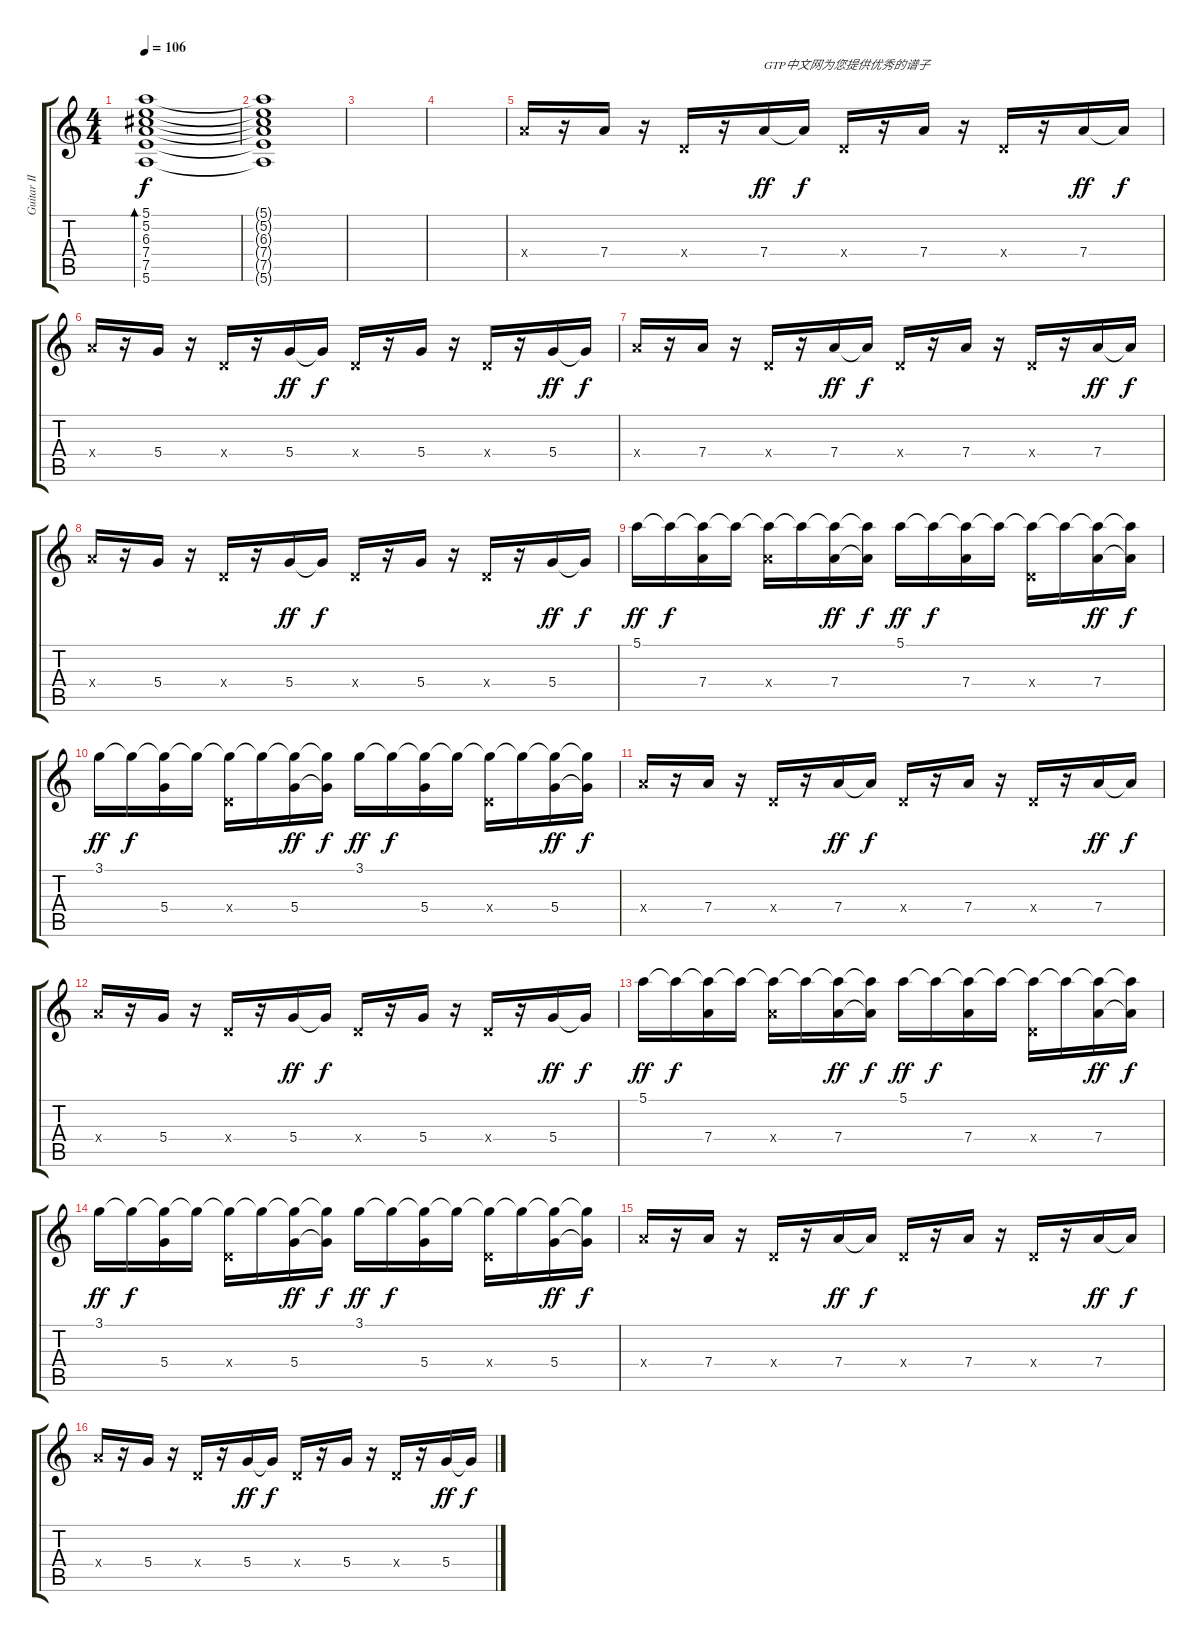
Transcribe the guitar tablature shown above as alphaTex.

\track ("Guitar II" "Guitar II") {instrument acousticguitarsteel}
\staff {score tabs}
\tuning (E4 B3 G3 D3 A2 E2) {hide}
\ts (4 4)
\tempo 106
\clef g2
\ks c
(5.1 5.2 6.3 7.4 7.5 5.6).1{bd 60 dy f} |
(5.1{t} 5.2{t} 6.3{t} 7.4{t} 7.5{t} 5.6{t}).1 |
|
|
7.4{x}.16{volume 14} r.16 7.4.16 r.16 0.4{x}.16 r.16 7.4.16{txt "GTP中文网为您提供优秀的谱子" dy ff} 7.4{t}.16{dy f} 0.4{x}.16 r.16 7.4.16 r.16 0.4{x}.16 r.16 7.4.16{dy ff} 7.4{t}.16{dy f} |
7.4{x}.16 r.16 5.4.16 r.16 0.4{x}.16 r.16 5.4.16{dy ff} 5.4{t}.16{dy f} 0.4{x}.16 r.16 5.4.16 r.16 0.4{x}.16 r.16 5.4.16{dy ff} 5.4{t}.16{dy f} |
7.4{x}.16 r.16 7.4.16 r.16 0.4{x}.16 r.16 7.4.16{dy ff} 7.4{t}.16{dy f} 0.4{x}.16 r.16 7.4.16 r.16 0.4{x}.16 r.16 7.4.16{dy ff} 7.4{t}.16{dy f} |
7.4{x}.16 r.16 5.4.16 r.16 0.4{x}.16 r.16 5.4.16{dy ff} 5.4{t}.16{dy f} 0.4{x}.16 r.16 5.4.16 r.16 0.4{x}.16 r.16 5.4.16{dy ff} 5.4{t}.16{dy f} |
5.1.16{dy ff} 5.1{t}.16{dy f} (5.1{t} 7.4).16 5.1{t}.16 (5.1{t} 7.4{x}).16 5.1{t}.16 (5.1{t} 7.4).16{dy ff} (5.1{t} 7.4{t}).16{dy f} 5.1.16{dy ff} 5.1{t}.16{dy f} (5.1{t} 7.4).16 5.1{t}.16 (5.1{t} 0.4{x}).16 5.1{t}.16 (5.1{t} 7.4).16{dy ff} (5.1{t} 7.4{t}).16{dy f} |
3.1.16{dy ff} 3.1{t}.16{dy f} (3.1{t} 5.4).16 3.1{t}.16 (3.1{t} 0.4{x}).16 3.1{t}.16 (3.1{t} 5.4).16{dy ff} (3.1{t} 5.4{t}).16{dy f} 3.1.16{dy ff} 3.1{t}.16{dy f} (3.1{t} 5.4).16 3.1{t}.16 (3.1{t} 0.4{x}).16 3.1{t}.16 (3.1{t} 5.4).16{dy ff} (3.1{t} 5.4{t}).16{dy f} |
7.4{x}.16 r.16 7.4.16 r.16 0.4{x}.16 r.16 7.4.16{dy ff} 7.4{t}.16{dy f} 0.4{x}.16 r.16 7.4.16 r.16 0.4{x}.16 r.16 7.4.16{dy ff} 7.4{t}.16{dy f} |
7.4{x}.16 r.16 5.4.16 r.16 0.4{x}.16 r.16 5.4.16{dy ff} 5.4{t}.16{dy f} 0.4{x}.16 r.16 5.4.16 r.16 0.4{x}.16 r.16 5.4.16{dy ff} 5.4{t}.16{dy f} |
5.1.16{dy ff} 5.1{t}.16{dy f} (5.1{t} 7.4).16 5.1{t}.16 (5.1{t} 7.4{x}).16 5.1{t}.16 (5.1{t} 7.4).16{dy ff} (5.1{t} 7.4{t}).16{dy f} 5.1.16{dy ff} 5.1{t}.16{dy f} (5.1{t} 7.4).16 5.1{t}.16 (5.1{t} 0.4{x}).16 5.1{t}.16 (5.1{t} 7.4).16{dy ff} (5.1{t} 7.4{t}).16{dy f} |
3.1.16{dy ff} 3.1{t}.16{dy f} (3.1{t} 5.4).16 3.1{t}.16 (3.1{t} 0.4{x}).16 3.1{t}.16 (3.1{t} 5.4).16{dy ff} (3.1{t} 5.4{t}).16{dy f} 3.1.16{dy ff} 3.1{t}.16{dy f} (3.1{t} 5.4).16 3.1{t}.16 (3.1{t} 0.4{x}).16 3.1{t}.16 (3.1{t} 5.4).16{dy ff} (3.1{t} 5.4{t}).16{dy f} |
7.4{x}.16 r.16 7.4.16 r.16 0.4{x}.16 r.16 7.4.16{dy ff} 7.4{t}.16{dy f} 0.4{x}.16 r.16 7.4.16 r.16 0.4{x}.16 r.16 7.4.16{dy ff} 7.4{t}.16{dy f} |
7.4{x}.16 r.16 5.4.16 r.16 0.4{x}.16 r.16 5.4.16{dy ff} 5.4{t}.16{dy f} 0.4{x}.16 r.16 5.4.16 r.16 0.4{x}.16 r.16 5.4.16{dy ff} 5.4{t}.16{dy f}
